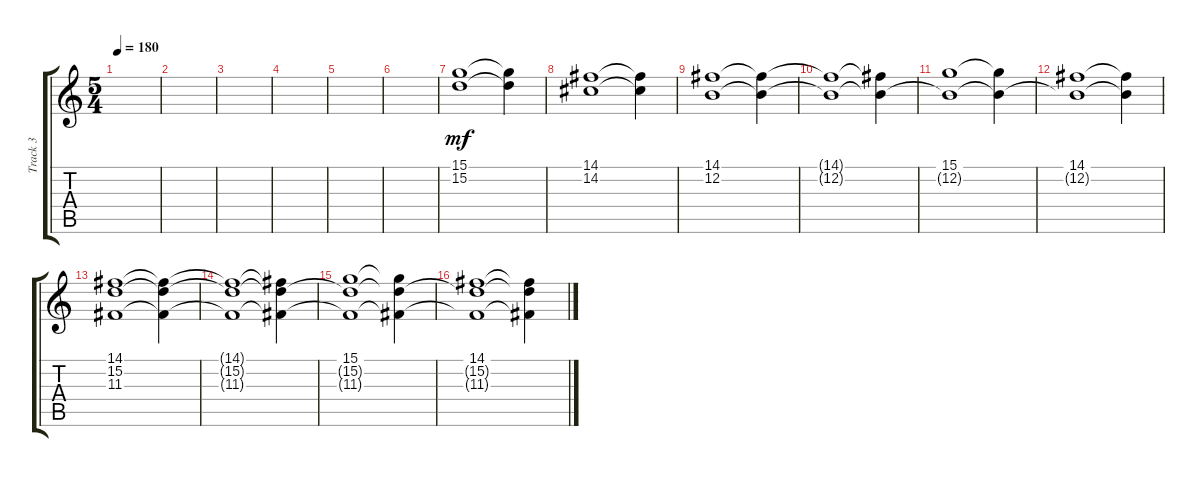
\track ("Track 3" "Track 3") {instrument choiraahs}
\staff {score tabs}
\tuning (E4 B3 G3 D3 A2 E2) {hide}
\ts (5 4)
\tempo 180
\clef g2
\ks c
|
|
|
|
|
|
(15.1 15.2).1{dy mf} (15.1{t} 15.2{t}).4 |
(14.1 14.2).1 (14.1{t} 14.2{t}).4 |
(14.1 12.2).1 (14.1{t} 12.2{t}).4 |
(14.1{t} 12.2{t}).1 (14.1{t} 12.2{t}).4 |
(15.1 12.2{t}).1 (15.1{t} 12.2{t}).4 |
(14.1 12.2{t}).1 (14.1{t} 12.2{t}).4 |
(14.1 15.2 11.3).1 (14.1{t} 15.2{t} 11.3{t}).4 |
(14.1{t} 15.2{t} 11.3{t}).1 (14.1{t} 15.2{t} 11.3{t}).4 |
(15.1 15.2{t} 11.3{t}).1 (15.1{t} 15.2{t} 11.3{t}).4 |
(14.1 15.2{t} 11.3{t}).1 (14.1{t} 15.2{t} 11.3{t}).4
